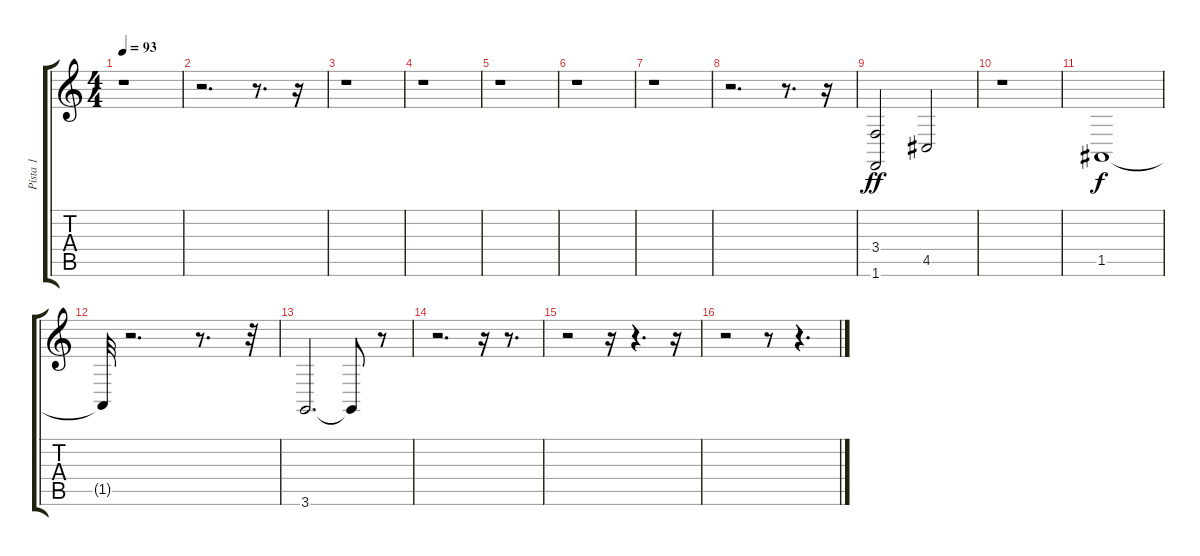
\track ("Pista 1" "Pista 1") {instrument brightacousticpiano}
\staff {score tabs}
\tuning (E4 B3 G3 D3 A2 E2) {hide}
\ts (4 4)
\tempo 93
\clef g2
\ks c
r.1{dy f} |
r.2{d} r.8{d} r.16 |
r.1 |
r.1 |
r.1 |
r.1 |
r.1 |
r.2{d} r.8{d} r.16 |
(3.4 1.6).2{dy ff} 4.5.2 |
r.1 |
1.5.1{dy f} |
1.5{t}.32 r.2{d} r.8{d} r.32 |
3.6.2{d} 3.6{t}.8 r.8 |
r.2{d balance 8} r.16 r.8{d} |
r.2 r.16 r.4{d} r.16 |
r.2 r.8 r.4{d}
